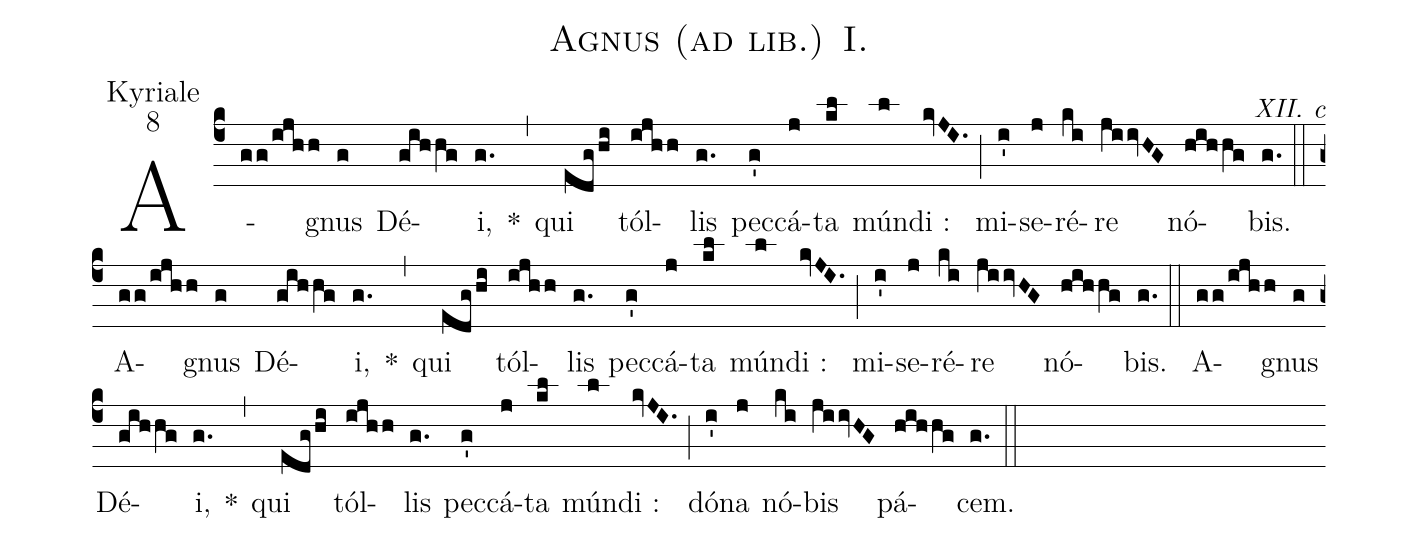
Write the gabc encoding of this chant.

name:Agnus (ad lib.) I.;
office-part:Kyriale;
mode:8;
commentary:XII. c;
%%
(c4) A(gg/ijhh)gnus(g) Dé(gihhg)i,(g.) *(,) qui(edg/hi) tól(ijhh)lis(g.) pec(g')cá(j)ta(kl) mún(l)di :(kvJI.) (;) mi(i')se(j)ré(ki)re(jiivHG) nó(hihhg)bis.(g.) (::) A(gg/ijhh)gnus(g) Dé(gihhg)i,(g.) *(,) qui(edg/hi) tól(ijhh)lis(g.) pec(g')cá(j)ta(kl) mún(l)di :(kvJI.) (;) mi(i')se(j)ré(ki)re(jiivHG) nó(hihhg)bis.(g.) (::) A(gg/ijhh)gnus(g) Dé(gihhg)i,(g.) *(,) qui(edg/hi) tól(ijhh)lis(g.) pec(g')cá(j)ta(kl) mún(l)di :(kvJI.) (;) dó(i')na(j) nó(ki)bis(jiivHG) pá(hihhg)cem.(g.) (::)
